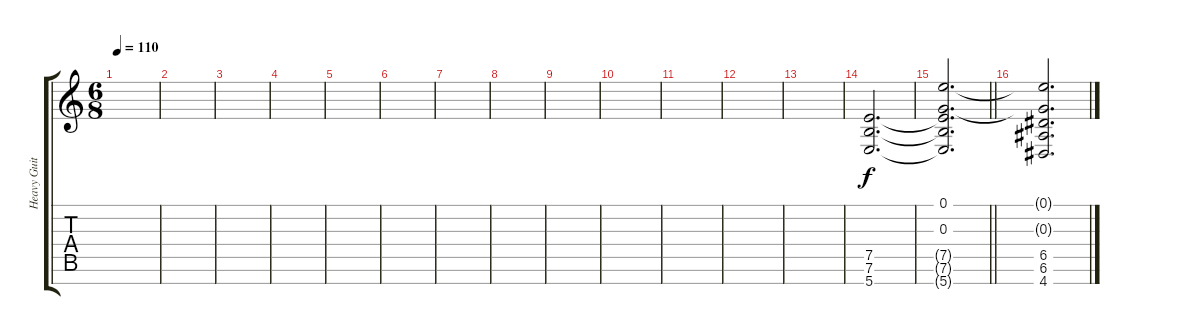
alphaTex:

\track ("Heavy Guitar 2" "Heavy Guit") {instrument distortionguitar}
\staff {score tabs}
\tuning (E4 B3 G3 D3 A2 E2 B1) {hide}
\ts (6 8)
\tempo 110
\clef g2
\ks c
|
|
|
|
|
|
|
|
|
|
|
|
|
(7.5 7.6 5.7).2{d volume 10} |
\barLineRight lightlight
(0.1 0.3 7.5{t} 7.6{t} 5.7{t}).2{d} |
(0.1{t} 0.3{t} 6.5 6.6 4.7).2{d}
